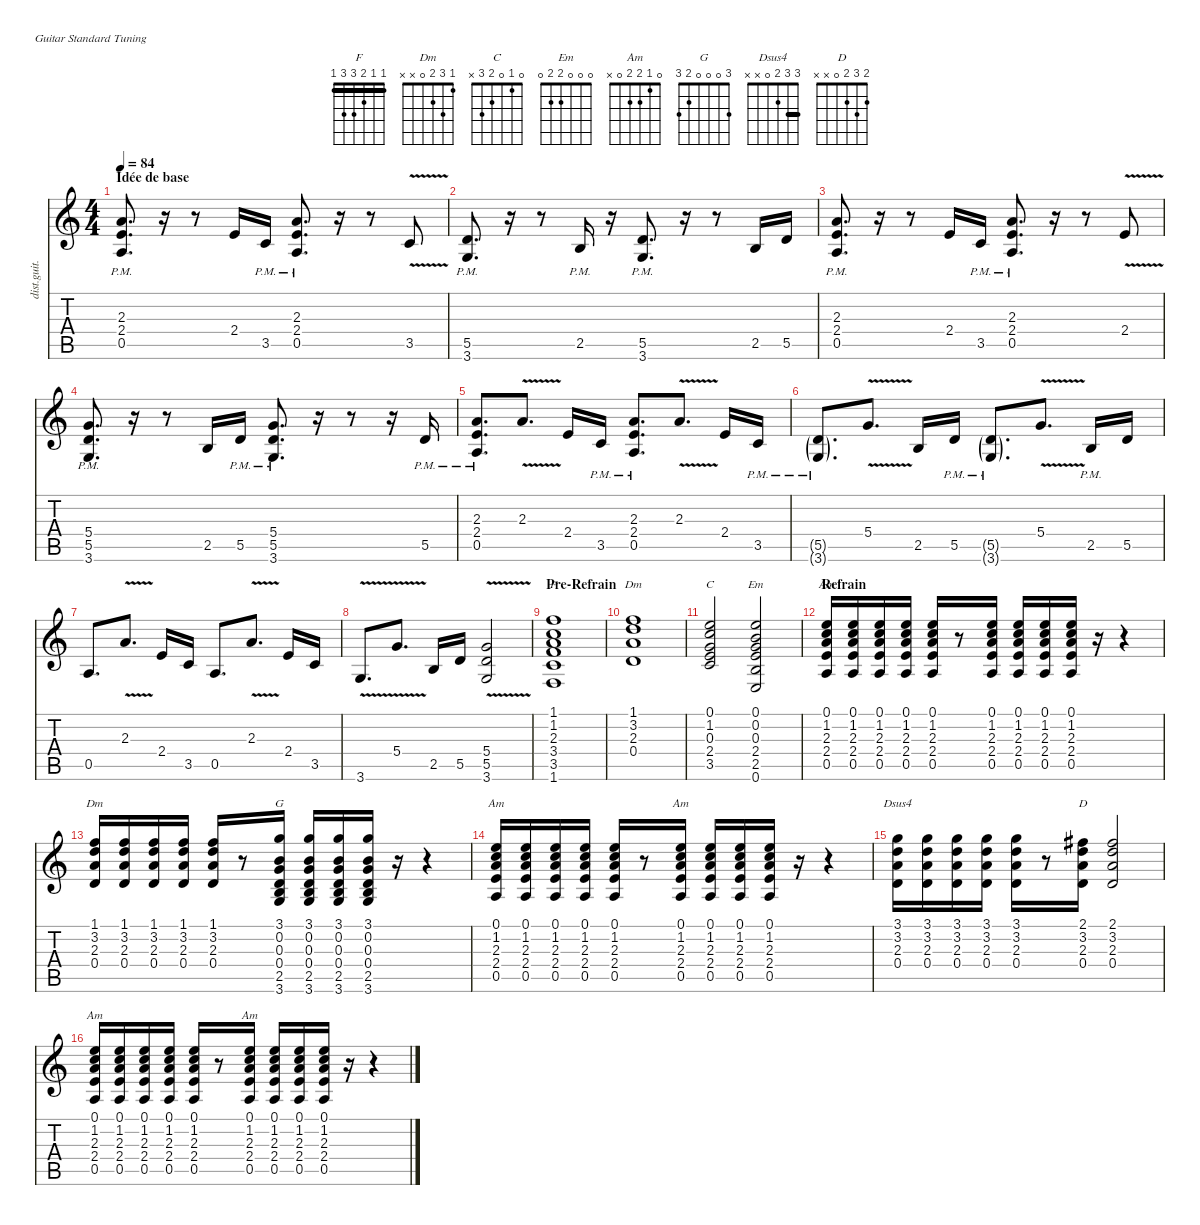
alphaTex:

\defaultSystemsLayout 4
\hideDynamics
\bracketExtendMode nobrackets
\otherSystemsTrackNameOrientation horizontal
\track ("Guitar" "dist.guit.") {instrument distortionguitar}
\staff {score tabs}
\tuning (E4 B3 G3 D3 A2 E2)
\chord ("F" 1 1 2 3 3 1) {showfingering false barre (1 1)}
\chord ("Dm" 1 3 2 0 x x) {showfingering false}
\chord ("C" 0 1 0 2 3 x) {showfingering false}
\chord ("Em" 0 0 0 2 2 0) {showfingering false}
\chord ("Am" 0 1 2 2 0 x) {showfingering false}
\chord ("G" 3 0 0 0 2 3) {showfingering false}
\chord ("Dsus4" 3 3 2 0 x x) {showfingering false barre (3 4294967295)}
\chord ("D" 2 3 2 0 x x) {showfingering false barre 4294967295}
\ts (4 4)
\section ("" "Idée de base")
\tempo 84
\clef g2
\ks aminor
(0.5{pm} 2.4{pm} 2.3{pm}).8{d dy mf instrument distortionguitar beam Up} r.16{beam Up} r.8{beam Up} 2.4.16{beam Up} 3.5{pm}.16{beam Up} (0.5{pm} 2.4{pm} 2.3{pm}).8{d beam Up} r.16{beam Up} r.8{beam Up} 3.5{v}.8{beam Up} |
(5.5{pm} 3.6{pm}).8{d beam Up} r.16{beam Up} r.8{beam Up} 2.5{pm}.16{beam Up} r.16{beam Up} (5.5{pm} 3.6{pm}).8{d beam Up} r.16{beam Up} r.8{beam Up} 2.5.16{beam Up} 5.5.16{beam Up} |
(0.5{pm} 2.4{pm} 2.3{pm}).8{d beam Up} r.16{beam Up} r.8{beam Up} 2.4.16{beam Up} 3.5{pm}.16{beam Up} (0.5{pm} 2.4{pm} 2.3{pm}).8{d beam Up} r.16{beam Up} r.8{beam Up} 2.4{v}.8{beam Up} |
(5.5{pm} 5.4{pm} 3.6{pm}).8{d beam Up} r.16{beam Up} r.8{beam Up} 2.5.16{beam Up} 5.5{pm}.16{beam Up} (5.5{pm} 5.4{pm} 3.6{pm}).8{d beam Up} r.16{beam Up} r.8{beam Up} r.16{beam Up} 5.5{pm}.16{beam Up} |
(0.5{pm} 2.4{pm} 2.3{pm}).8{d beam Up} 2.3{v}.8{d beam Up} 2.4.16{beam Up} 3.5{pm}.16{beam Up} (0.5{pm} 2.4{pm} 2.3{pm}).8{d beam Up} 2.3{v}.8{d beam Up} 2.4.16{beam Up} 3.5{pm}.16{beam Up} |
(3.6{g pm} 5.5{g pm}).8{d beam Up} 5.4{v}.8{d beam Up} 2.5.16{beam Up} 5.5{pm}.16{beam Up} (3.6{g pm} 5.5{g pm}).8{d beam Up} 5.4{v}.8{d beam Up} 2.5{pm}.16{beam Up} 5.5.16{beam Up} |
0.5.8{d beam Up} 2.3{v}.8{d beam Up} 2.4.16{beam Up} 3.5.16{beam Up} 0.5.8{d beam Up} 2.3{v}.8{d beam Up} 2.4.16{beam Up} 3.5.16{beam Up} |
3.6{v}.8{d beam Up} 5.4{v}.8{d beam Up} 2.5.16{beam Up} 5.5.16{beam Up} (3.6{v} 5.5 5.4).2{beam Up} |
\section ("" "Pre-Refrain")
(1.6 3.5 3.4 2.3 1.2 1.1).1{ch "F" beam Up} |
(0.4 2.3 3.2 1.1).1{ch "Dm" beam Up} |
(3.5 2.4 0.3 1.2 0.1).2{ch "C" beam Up} (0.6 2.5 2.4 0.3 0.2 0.1).2{ch "Em" beam Up} |
\section ("" "Refrain")
(0.5 2.4 2.3 1.2 0.1).16{ch "Am" beam Up} (0.5 2.4 2.3 1.2 0.1).16{beam Up} (0.5 2.4 2.3 1.2 0.1).16{beam Up} (0.5 2.4 2.3 1.2 0.1).16{beam Up} (0.5 2.4 2.3 1.2 0.1).16{beam Up} r.8{beam Up} (0.5 2.4 2.3 1.2 0.1).16{beam Up} (0.5 2.4 2.3 1.2 0.1).16{beam Up} (0.5 2.4 2.3 1.2 0.1).16{beam Up} (0.5 2.4 2.3 1.2 0.1).16{beam Up} r.16{beam Up} r.4{beam Up} |
(0.4 2.3 3.2 1.1).16{ch "Dm" beam Up} (0.4 2.3 3.2 1.1).16{beam Up} (0.4 2.3 3.2 1.1).16{beam Up} (0.4 2.3 3.2 1.1).16{beam Up} (0.4 2.3 3.2 1.1).16{beam Up} r.8{beam Up} (3.6 2.5 0.4 0.3 0.2 3.1).16{ch "G" beam Up} (3.6 2.5 0.4 0.3 0.2 3.1).16{beam Up} (3.6 2.5 0.4 0.3 0.2 3.1).16{beam Up} (3.6 2.5 0.4 0.3 0.2 3.1).16{beam Up} r.16{beam Up} r.4{beam Up} |
(0.5 2.4 2.3 1.2 0.1).16{ch "Am" beam Up} (0.5 2.4 2.3 1.2 0.1).16{beam Up} (0.5 2.4 2.3 1.2 0.1).16{beam Up} (0.5 2.4 2.3 1.2 0.1).16{beam Up} (0.5 2.4 2.3 1.2 0.1).16{beam Up} r.8{beam Up} (0.5 2.4 2.3 1.2 0.1).16{ch "Am" beam Up} (0.5 2.4 2.3 1.2 0.1).16{beam Up} (0.5 2.4 2.3 1.2 0.1).16{beam Up} (0.5 2.4 2.3 1.2 0.1).16{beam Up} r.16{beam Up} r.4{beam Up} |
(0.4 2.3 3.2 3.1).16{ch "Dsus4" beam Down} (0.4 2.3 3.2 3.1).16{beam Down} (0.4 2.3 3.2 3.1).16{beam Down} (0.4 2.3 3.2 3.1).16{beam Down} (0.4 2.3 3.2 3.1).16{beam Down} r.8{beam Down} (0.4 2.3 3.2 2.1{acc #}).16{ch "D" beam Down} (0.4 2.3 3.2 2.1{acc #}).2{beam Up} |
(0.5 2.4 2.3 1.2 0.1).16{ch "Am" beam Up} (0.5 2.4 2.3 1.2 0.1).16{beam Up} (0.5 2.4 2.3 1.2 0.1).16{beam Up} (0.5 2.4 2.3 1.2 0.1).16{beam Up} (0.5 2.4 2.3 1.2 0.1).16{beam Up} r.8{beam Up} (0.5 2.4 2.3 1.2 0.1).16{ch "Am" beam Up} (0.5 2.4 2.3 1.2 0.1).16{beam Up} (0.5 2.4 2.3 1.2 0.1).16{beam Up} (0.5 2.4 2.3 1.2 0.1).16{beam Up} r.16{beam Up} r.4{beam Up}
